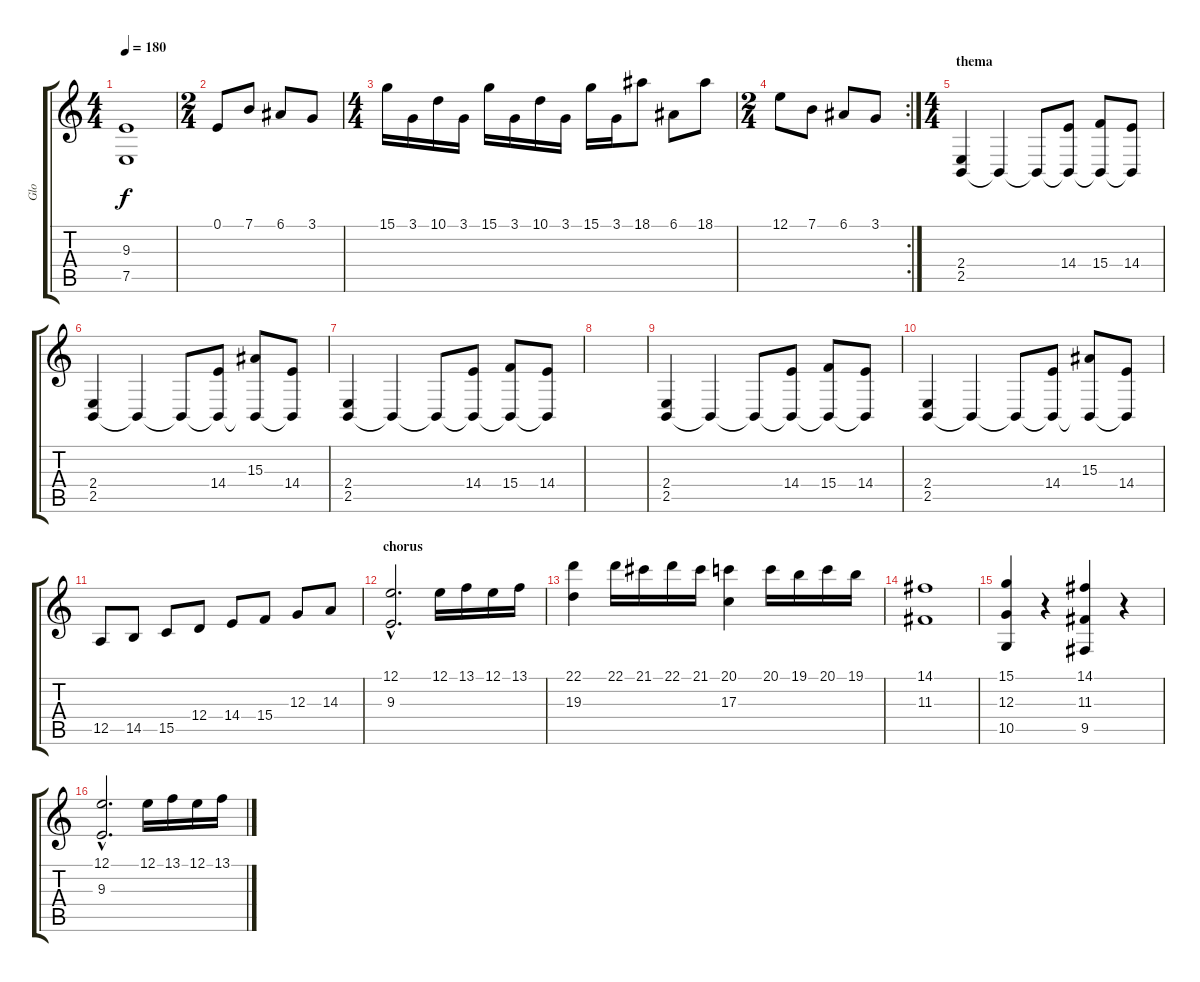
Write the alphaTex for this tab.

\track ("Glo" "Glo") {instrument stringensemble1}
\staff {score tabs}
\tuning (E4 B3 G3 D3 A2 E2) {hide}
\ts (4 4)
\tempo 180
\clef g2
\ks c
(9.3 7.5).1{dy f} |
\ts (2 4)
0.1.8 7.1.8 6.1.8 3.1.8 |
\ts (4 4)
15.1.16 3.1.16 10.1.16 3.1.16 15.1.16 3.1.16 10.1.16 3.1.16 15.1.16 3.1.16 18.1.8 6.1.8 18.1.8 |
\rc 2
\ts (2 4)
12.1.8 7.1.8 6.1.8 3.1.8 |
\ts (4 4)
\section ("" "thema")
(2.4 2.5).4 2.5{t}.4 2.5{t}.8 (14.4 2.5{t}).8 (15.4 2.5{t}).8 (14.4 2.5{t}).8 |
(2.4 2.5).4 2.5{t}.4 2.5{t}.8 (14.4 2.5{t}).8 (15.3 2.5{t}).8 (14.4 2.5{t}).8 |
(2.4 2.5).4 2.5{t}.4 2.5{t}.8 (14.4 2.5{t}).8 (15.4 2.5{t}).8 (14.4 2.5{t}).8 |
|
(2.4 2.5).4 2.5{t}.4 2.5{t}.8 (14.4 2.5{t}).8 (15.4 2.5{t}).8 (14.4 2.5{t}).8 |
(2.4 2.5).4 2.5{t}.4 2.5{t}.8 (14.4 2.5{t}).8 (15.3 2.5{t}).8 (14.4 2.5{t}).8 |
12.5.8 14.5.8 15.5.8 12.4.8 14.4.8 15.4.8 12.3.8 14.3.8 |
\section ("" "chorus")
(12.1{hac} 9.3{hac}).2{d} 12.1.16 13.1.16 12.1.16 13.1.16 |
(22.1 19.3).4 22.1.16 21.1.16 22.1.16 21.1.16 (20.1 17.3).4 20.1.16 19.1.16 20.1.16 19.1.16 |
(14.1 11.3).1 |
(15.1 12.3 10.5).4 r.4 (14.1 11.3 9.5).4 r.4 |
(12.1{hac} 9.3{hac}).2{d} 12.1.16 13.1.16 12.1.16 13.1.16
